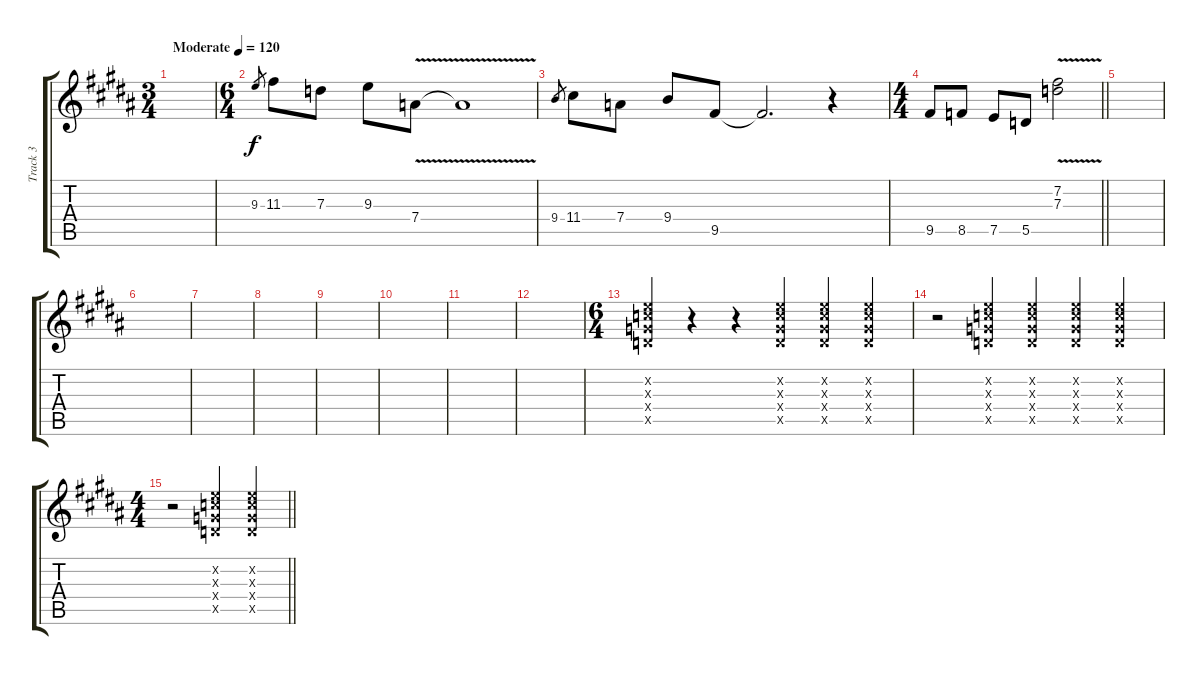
\track ("Track 3" "Track 3") {instrument electricguitarclean}
\staff {score tabs}
\tuning (E4 B3 G3 D3 A2 E2) {hide}
\ts (3 4)
\tempo (120 "Moderate")
\clef g2
\ks b
|
\ts (6 4)
9.3.8{gr} 11.3.8 7.3.8 9.3.8 7.4{v}.8 7.4{t}.1 |
9.4.8{gr} 11.4.8 7.4.8 9.4.8 9.5.8 9.5{t}.2{d} r.4 |
\ts (4 4)
\barLineRight lightlight
9.5.8 8.5.8 7.5.8 5.5.8 (7.2{v} 7.3).2 |
|
|
|
|
|
|
|
|
\ts (6 4)
(5.2{x} 5.3{x} 5.4{x} 5.5{x}).4 r.4 r.4 (5.2{x} 5.3{x} 5.4{x} 5.5{x}).4 (5.2{x} 5.3{x} 5.4{x} 5.5{x}).4 (5.2{x} 5.3{x} 5.4{x} 5.5{x}).4 |
r.2 (5.2{x} 5.3{x} 5.4{x} 5.5{x}).4 (5.2{x} 5.3{x} 5.4{x} 5.5{x}).4 (5.2{x} 5.3{x} 5.4{x} 5.5{x}).4 (5.2{x} 5.3{x} 5.4{x} 5.5{x}).4 |
\ts (4 4)
\barLineRight lightlight
r.2 (5.2{x} 5.3{x} 5.4{x} 5.5{x}).4 (5.2{x} 5.3{x} 5.4{x} 5.5{x}).4
